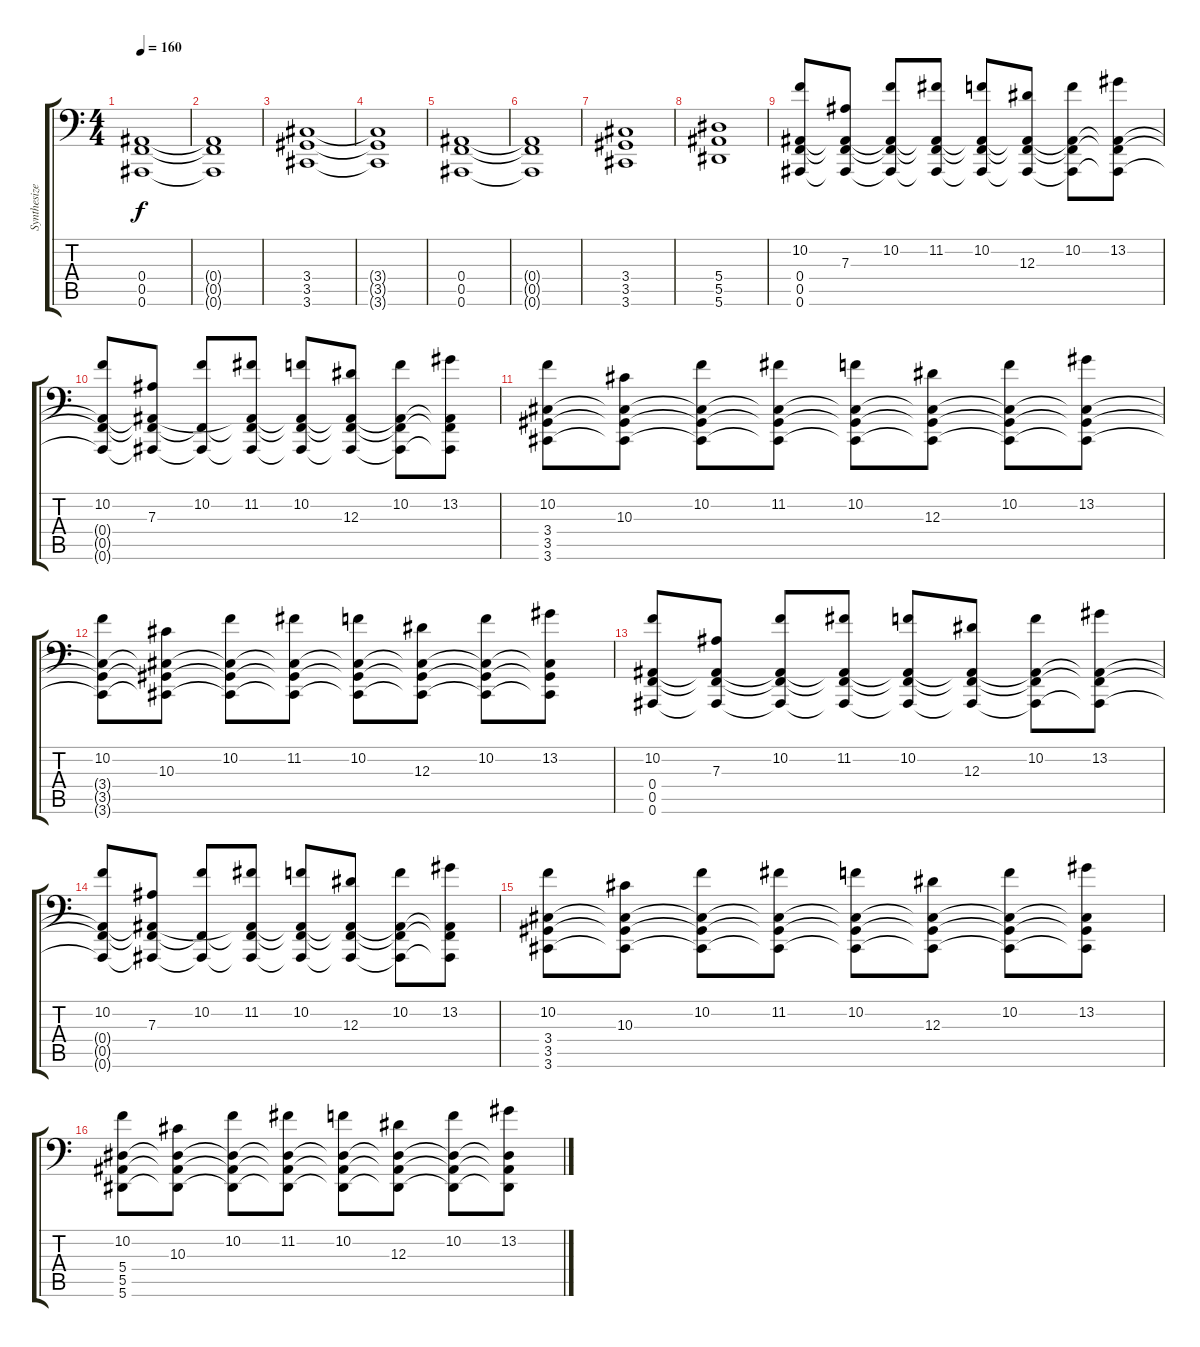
\track ("Synthesizer" "Synthesize") {instrument pad8sweep}
\staff {score tabs}
\tuning (C4 G3 Eb3 Bb2 F2 Bb1) {hide}
\ts (4 4)
\tempo 160
\clef f4
\ks c
(0.4 0.5 0.6).1{dy f instrument pad8sweep} |
(0.4{t} 0.5{t} 0.6{t}).1 |
(3.4 3.5 3.6).1 |
(3.4{t} 3.5{t} 3.6{t}).1 |
(0.4 0.5 0.6).1 |
(0.4{t} 0.5{t} 0.6{t}).1 |
(3.4 3.5 3.6).1 |
(5.4 5.5 5.6).1 |
(10.2 0.4 0.5 0.6).8 (7.3 0.4{t} 0.5{t} 0.6{t}).8 (10.2 0.4{t} 0.5{t} 0.6{t}).8 (11.2 0.4{t} 0.5{t} 0.6{t}).8 (10.2 0.4{t} 0.5{t} 0.6{t}).8 (12.3 0.4{t} 0.5{t} 0.6{t}).8 (10.2 0.4{t} 0.5{t} 0.6{t}).8 (13.2 0.4{t} 0.5{t} 0.6{t}).8 |
(10.2 0.4{t} 0.5{t} 0.6{t}).8 (7.3 0.4{t} 0.5{t} 0.6{t}).8 (10.2 0.5{t} 0.6{t}).8 (11.2 0.4{t} 0.5{t} 0.6{t}).8 (10.2 0.4{t} 0.5{t} 0.6{t}).8 (12.3 0.4{t} 0.5{t} 0.6{t}).8 (10.2 0.4{t} 0.5{t} 0.6{t}).8 (13.2 0.4{t} 0.5{t} 0.6{t}).8 |
(10.2 3.4 3.5 3.6).8 (10.3 3.4{t} 3.5{t} 3.6{t}).8 (10.2 3.4{t} 3.5{t} 3.6{t}).8 (11.2 3.4{t} 3.5{t} 3.6{t}).8 (10.2 3.4{t} 3.5{t} 3.6{t}).8 (12.3 3.4{t} 3.5{t} 3.6{t}).8 (10.2 3.4{t} 3.5{t} 3.6{t}).8 (13.2 3.4{t} 3.5{t} 3.6{t}).8 |
(10.2 3.4{t} 3.5{t} 3.6{t}).8 (10.3 3.4{t} 3.5{t} 3.6{t}).8 (10.2 3.4{t} 3.5{t} 3.6{t}).8 (11.2 3.4{t} 3.5{t} 3.6{t}).8 (10.2 3.4{t} 3.5{t} 3.6{t}).8 (12.3 3.4{t} 3.5{t} 3.6{t}).8 (10.2 3.4{t} 3.5{t} 3.6{t}).8 (13.2 3.4{t} 3.5{t} 3.6{t}).8 |
(10.2 0.4 0.5 0.6).8 (7.3 0.4{t} 0.5{t} 0.6{t}).8 (10.2 0.4{t} 0.5{t} 0.6{t}).8 (11.2 0.4{t} 0.5{t} 0.6{t}).8 (10.2 0.4{t} 0.5{t} 0.6{t}).8 (12.3 0.4{t} 0.5{t} 0.6{t}).8 (10.2 0.4{t} 0.5{t} 0.6{t}).8 (13.2 0.4{t} 0.5{t} 0.6{t}).8 |
(10.2 0.4{t} 0.5{t} 0.6{t}).8 (7.3 0.4{t} 0.5{t} 0.6{t}).8 (10.2 0.5{t} 0.6{t}).8 (11.2 0.4{t} 0.5{t} 0.6{t}).8 (10.2 0.4{t} 0.5{t} 0.6{t}).8 (12.3 0.4{t} 0.5{t} 0.6{t}).8 (10.2 0.4{t} 0.5{t} 0.6{t}).8 (13.2 0.4{t} 0.5{t} 0.6{t}).8 |
(10.2 3.4 3.5 3.6).8 (10.3 3.4{t} 3.5{t} 3.6{t}).8 (10.2 3.4{t} 3.5{t} 3.6{t}).8 (11.2 3.4{t} 3.5{t} 3.6{t}).8 (10.2 3.4{t} 3.5{t} 3.6{t}).8 (12.3 3.4{t} 3.5{t} 3.6{t}).8 (10.2 3.4{t} 3.5{t} 3.6{t}).8 (13.2 3.4{t} 3.5{t} 3.6{t}).8 |
(10.2 5.4 5.5 5.6).8 (10.3 5.4{t} 5.5{t} 5.6{t}).8 (10.2 5.4{t} 5.5{t} 5.6{t}).8 (11.2 5.4{t} 5.5{t} 5.6{t}).8 (10.2 5.4{t} 5.5{t} 5.6{t}).8 (12.3 5.4{t} 5.5{t} 5.6{t}).8 (10.2 5.4{t} 5.5{t} 5.6{t}).8 (13.2 5.4{t} 5.5{t} 5.6{t}).8
